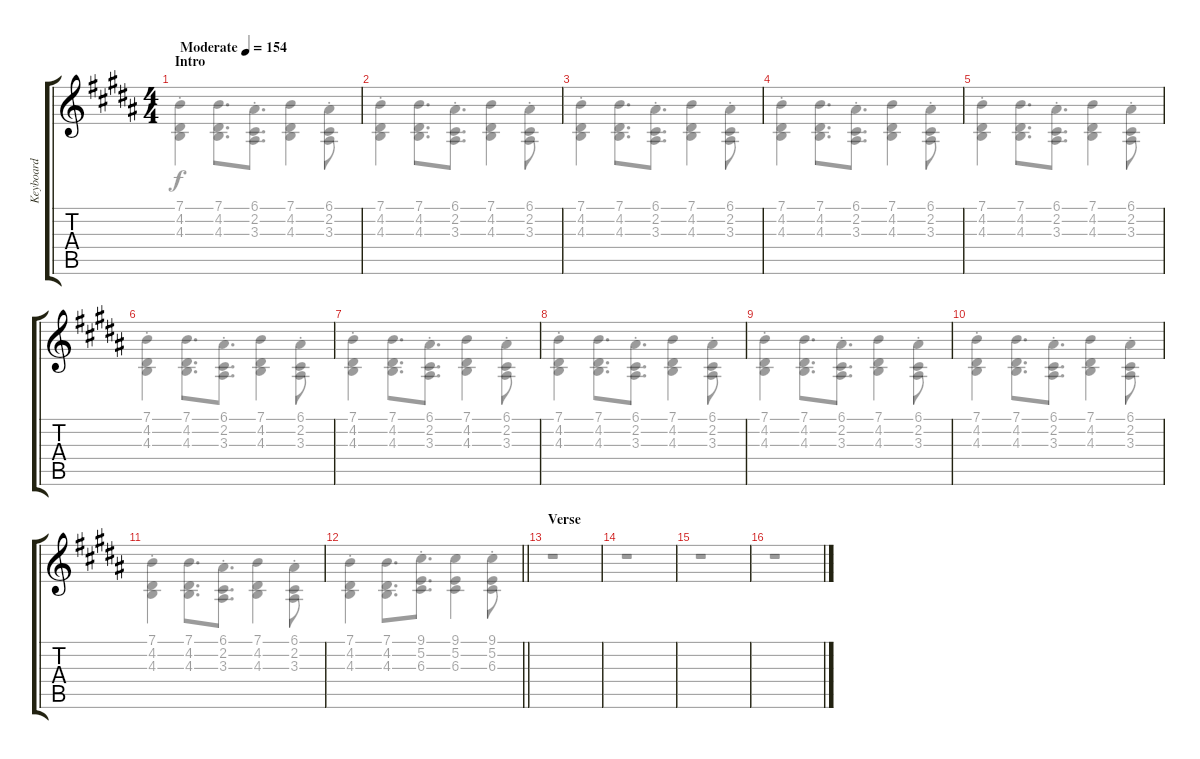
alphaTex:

\track ("Keyboard" "Keyboard") {instrument electricgrandpiano}
\staff {score tabs}
\tuning (E4 B3 G3 D3 A2 E2) {hide}
\voice
\ts (4 4)
\section ("" "Intro")
\tempo (154 "Moderate")
\clef g2
\ks b
|
|
|
|
|
|
|
|
|
|
|
\barLineRight lightlight
|
\section ("" "Verse")
|
|
|
\voice
\clef g2
\ks b
(7.1{st} 4.2{st} 4.3{st}).4{dy f} (7.1 4.2 4.3).8{d} (6.1{st} 2.2{st} 3.3{st}).8{d} (7.1 4.2 4.3).4 (6.1 2.2 3.3{st}).8 |
(7.1{st} 4.2{st} 4.3{st}).4 (7.1 4.2 4.3).8{d} (6.1{st} 2.2{st} 3.3{st}).8{d} (7.1 4.2 4.3).4 (6.1 2.2 3.3{st}).8 |
(7.1{st} 4.2{st} 4.3{st}).4 (7.1 4.2 4.3).8{d} (6.1{st} 2.2{st} 3.3{st}).8{d} (7.1 4.2 4.3).4 (6.1 2.2 3.3{st}).8 |
(7.1{st} 4.2{st} 4.3{st}).4 (7.1 4.2 4.3).8{d} (6.1{st} 2.2{st} 3.3{st}).8{d} (7.1 4.2 4.3).4 (6.1 2.2 3.3{st}).8 |
(7.1{st} 4.2{st} 4.3{st}).4 (7.1 4.2 4.3).8{d} (6.1{st} 2.2{st} 3.3{st}).8{d} (7.1 4.2 4.3).4 (6.1 2.2 3.3{st}).8 |
(7.1{st} 4.2{st} 4.3{st}).4 (7.1 4.2 4.3).8{d} (6.1{st} 2.2{st} 3.3{st}).8{d} (7.1 4.2 4.3).4 (6.1 2.2 3.3{st}).8 |
(7.1{st} 4.2{st} 4.3{st}).4 (7.1 4.2 4.3).8{d} (6.1{st} 2.2{st} 3.3{st}).8{d} (7.1 4.2 4.3).4 (6.1 2.2 3.3{st}).8 |
(7.1{st} 4.2{st} 4.3{st}).4 (7.1 4.2 4.3).8{d} (6.1{st} 2.2{st} 3.3{st}).8{d} (7.1 4.2 4.3).4 (6.1 2.2 3.3{st}).8 |
(7.1{st} 4.2{st} 4.3{st}).4 (7.1 4.2 4.3).8{d} (6.1{st} 2.2{st} 3.3{st}).8{d} (7.1 4.2 4.3).4 (6.1 2.2 3.3{st}).8 |
(7.1{st} 4.2{st} 4.3{st}).4 (7.1 4.2 4.3).8{d} (6.1{st} 2.2{st} 3.3{st}).8{d} (7.1 4.2 4.3).4 (6.1 2.2 3.3{st}).8 |
(7.1{st} 4.2{st} 4.3{st}).4 (7.1 4.2 4.3).8{d} (6.1{st} 2.2{st} 3.3{st}).8{d} (7.1 4.2 4.3).4 (6.1 2.2 3.3{st}).8 |
\barLineRight lightlight
(7.1{st} 4.2{st} 4.3{st}).4 (7.1 4.2 4.3).8{d} (9.1{st} 5.2{st} 6.3{st}).8{d} (9.1 5.2 6.3).4 (9.1{st} 5.2{st} 6.3{st}).8 |
r.1 |
r.1 |
r.1 |
r.1
